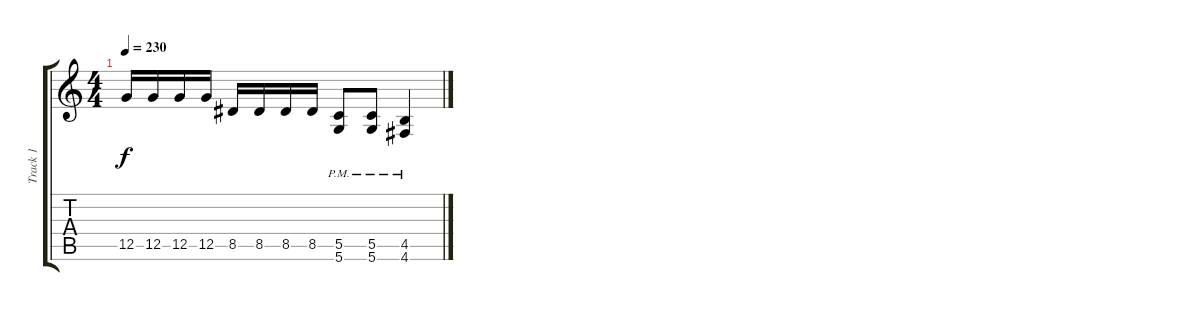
\track ("Track 1" "Track 1") {instrument distortionguitar}
\staff {score tabs}
\tuning (D4 A3 F3 C3 G2 D2) {hide}
\ts (4 4)
\tempo 230
\clef g2
\ks c
12.5.16{dy f} 12.5.16 12.5.16 12.5.16 8.5.16 8.5.16 8.5.16 8.5.16 (5.5{pm} 5.6{pm}).8 (5.5{pm} 5.6{pm}).8 (4.5{pm} 4.6{pm}).4
